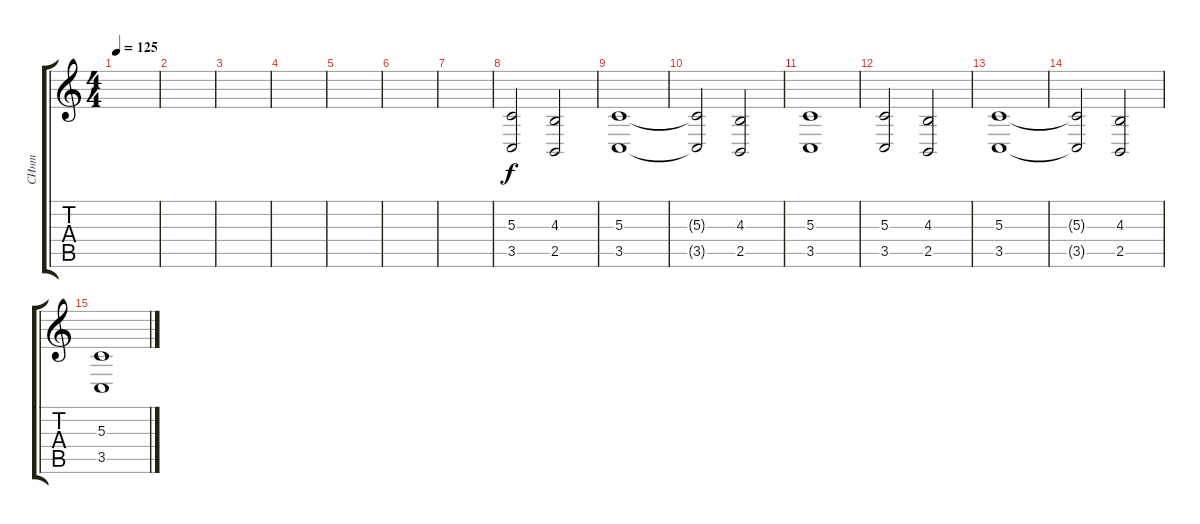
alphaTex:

\track ("СИнт" "СИнт") {instrument seashore}
\staff {score tabs}
\tuning (E4 B3 G3 D3 A2 E2) {hide}
\ts (4 4)
\tempo 125
\clef g2
\ks c
|
|
|
|
|
|
|
(5.3 3.5).2 (4.3 2.5).2 |
(5.3 3.5).1 |
(5.3{t} 3.5{t}).2 (4.3 2.5).2 |
(5.3 3.5).1 |
(5.3 3.5).2 (4.3 2.5).2 |
(5.3 3.5).1 |
(5.3{t} 3.5{t}).2 (4.3 2.5).2 |
(5.3 3.5).1
